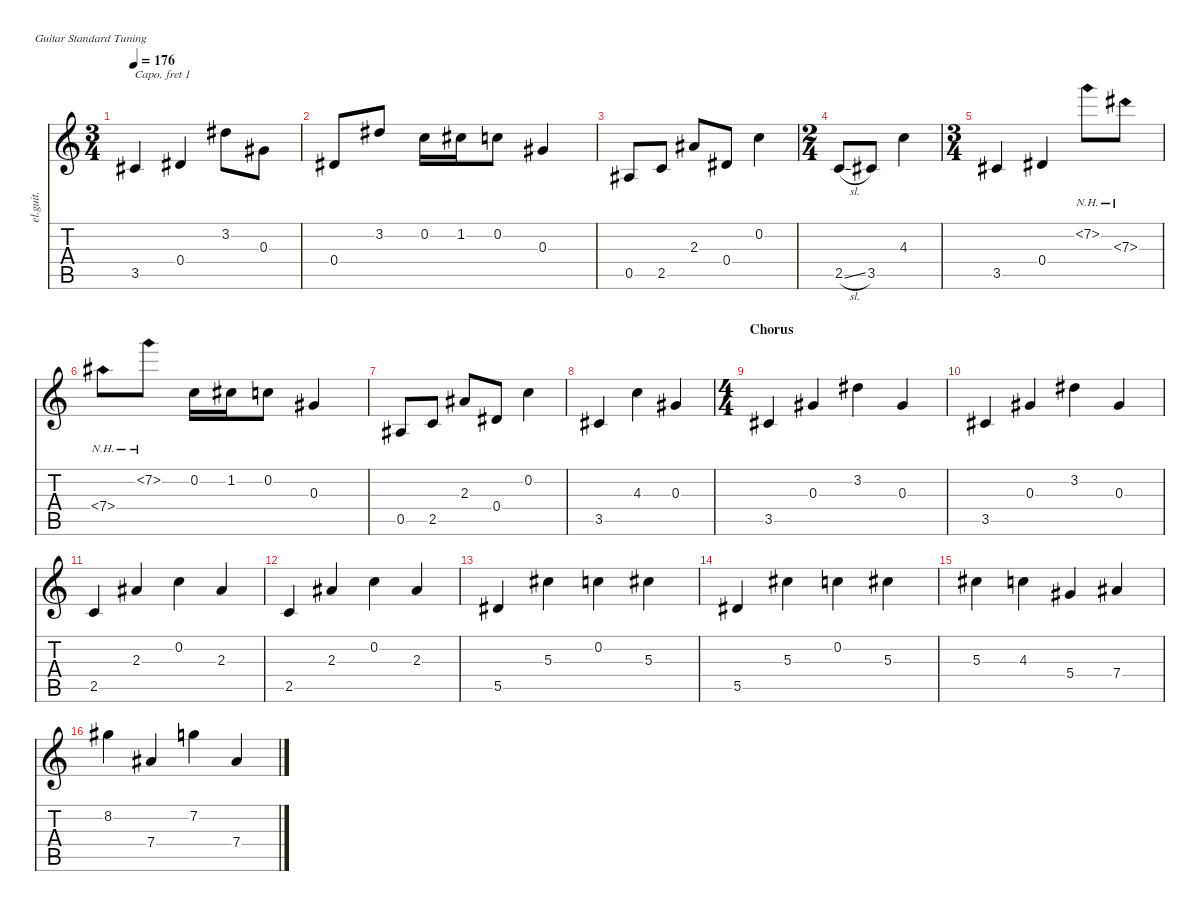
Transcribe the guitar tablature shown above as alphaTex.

\defaultSystemsLayout 4
\hideDynamics
\bracketExtendMode nobrackets
\otherSystemsTrackNameOrientation horizontal
\track ("Main" "el.guit.") {instrument electricguitarclean}
\staff {score tabs}
\capo 1
\tuning (E4 B3 G3 D3 A2 E2)
\ts (3 4)
\tempo 176
\clef g2
\ks c
3.5{acc #}.4{dy mf beam Up} 0.4{acc #}.4{beam Up} 3.2{acc #}.8{beam Down} 0.3{acc #}.8{beam Down} |
0.4{acc #}.8{beam Up} 3.2{acc #}.8{beam Up} 0.2.16{beam Down} 1.2{acc #}.16{beam Down} 0.2.8{beam Down} 0.3{acc #}.4{beam Up} |
0.5{acc #}.8{beam Up} 2.5.8{beam Up} 2.3{acc #}.8{beam Up} 0.4{acc #}.8{beam Up} 0.2.4{beam Down} |
\ts (2 4)
\beaming (8 2 2)
2.5{sl}.8{beam Up} 3.5{acc #}.8{beam Up} 4.3.4{beam Down} |
\ts (3 4)
\beaming (8 2 2 2)
3.5{acc #}.4{beam Up} 0.4{acc #}.4{beam Up} 7.2{nh}.8{beam Down} 7.3{nh acc #}.8{beam Down} |
7.4{nh acc #}.8{beam Down} 7.2{nh}.8{beam Down} 0.2.16{beam Down} 1.2{acc #}.16{beam Down} 0.2.8{beam Down} 0.3{acc #}.4{beam Up} |
0.5{acc #}.8{beam Up} 2.5.8{beam Up} 2.3{acc #}.8{beam Up} 0.4{acc #}.8{beam Up} 0.2.4{beam Down} |
3.5{acc #}.4{beam Up} 4.3.4{beam Down} 0.3{acc #}.4{beam Up} |
\ts (4 4)
\beaming (8 2 2 2 2)
\section ("" "Chorus")
3.5{acc #}.4{beam Up} 0.3{acc #}.4{beam Up} 3.2{acc #}.4{beam Down} 0.3{acc #}.4{beam Up} |
3.5{acc #}.4{beam Up} 0.3{acc #}.4{beam Up} 3.2{acc #}.4{beam Down} 0.3{acc #}.4{beam Up} |
2.5.4{beam Up} 2.3{acc #}.4{beam Up} 0.2.4{beam Down} 2.3{acc #}.4{beam Up} |
2.5.4{beam Up} 2.3{acc #}.4{beam Up} 0.2.4{beam Down} 2.3{acc #}.4{beam Up} |
5.5{acc #}.4{beam Up} 5.3{acc #}.4{beam Down} 0.2.4{beam Down} 5.3{acc #}.4{beam Down} |
5.5{acc #}.4{beam Up} 5.3{acc #}.4{beam Down} 0.2.4{beam Down} 5.3{acc #}.4{beam Down} |
5.3{acc #}.4{beam Down} 4.3.4{beam Down} 5.4{acc #}.4{beam Up} 7.4{acc #}.4{beam Up} |
8.2{acc #}.4{beam Down} 7.4{acc #}.4{beam Up} 7.2.4{beam Down} 7.4{acc #}.4{beam Up}
